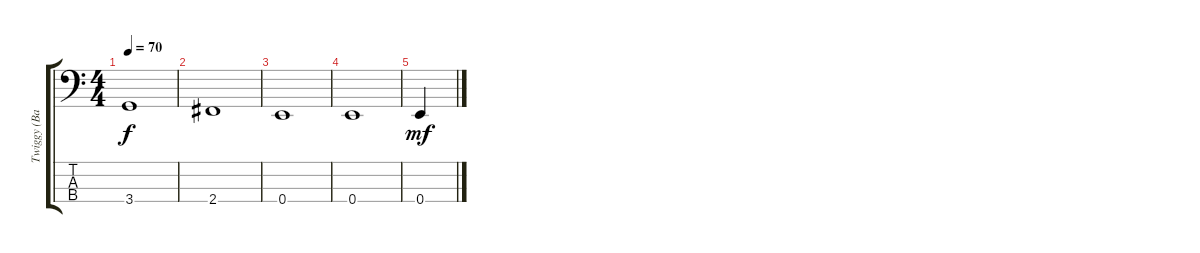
\track ("Twiggy (Bass)" "Twiggy (Ba") {instrument electricbassfinger}
\staff {score tabs}
\tuning (G2 D2 A1 E1) {hide}
\ts (4 4)
\tempo 70
\clef f4
\ks c
3.4.1{dy f} |
2.4.1 |
0.4.1 |
0.4.1 |
0.4.4{dy mf}
